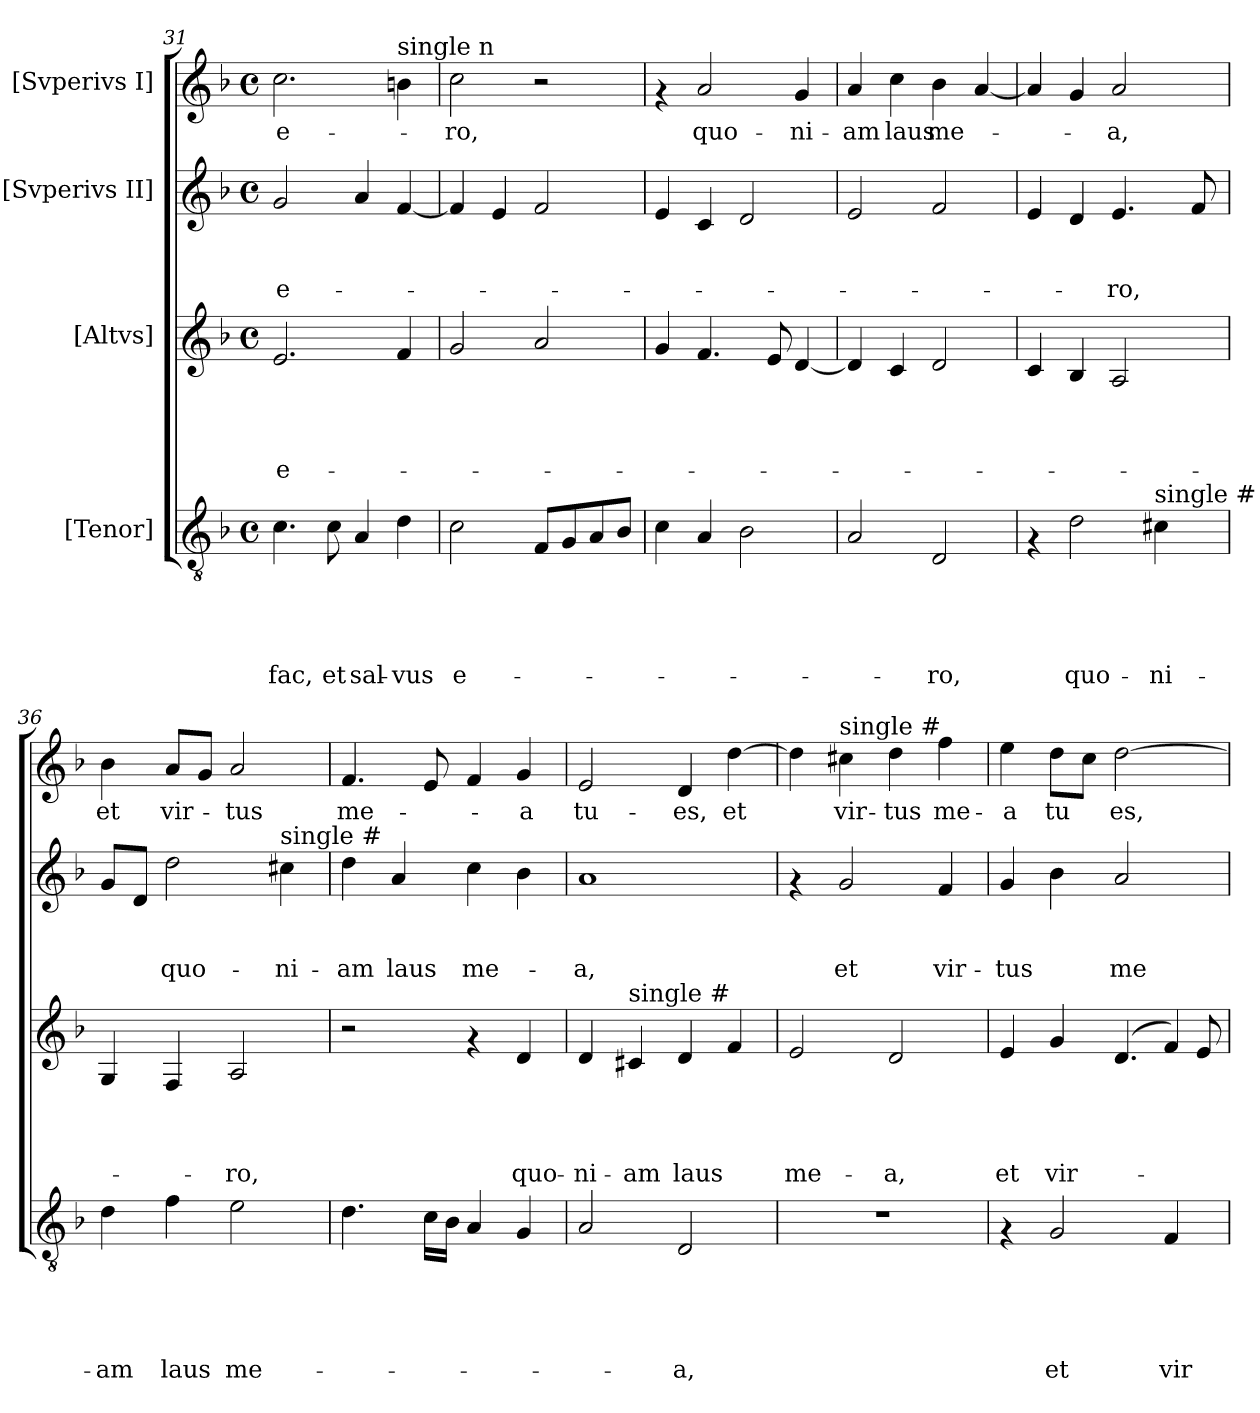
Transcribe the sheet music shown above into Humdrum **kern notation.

**kern	**text	**text	**text	**text	**text	**kern	**text	**text	**text	**text	**kern	**text	**text	**text	**kern	**text
*part4	*part4	*part4	*part4	*part4	*part4	*part3	*part3	*part3	*part3	*part3	*part2	*part2	*part2	*part2	*part1	*part1
*staff4	*staff4	*staff4	*staff4	*staff4	*staff4	*staff3	*staff3	*staff3	*staff3	*staff3	*staff2	*staff2	*staff2	*staff2	*staff1	*staff1
*I"[Tenor]	*	*	*	*	*	*I"[Altvs]	*	*	*	*	*I"[Svperivs II]	*	*	*	*I"[Svperivs I]	*
*clefGv2	*	*	*	*	*	*clefG2	*	*	*	*	*clefG2	*	*	*	*clefG2	*
*k[b-]	*	*	*	*	*	*k[b-]	*	*	*	*	*k[b-]	*	*	*	*k[b-]	*
*F:	*	*	*	*	*	*F:	*	*	*	*	*F:	*	*	*	*F:	*
*M4/4	*	*	*	*	*	*M4/4	*	*	*	*	*M4/4	*	*	*	*M4/4	*
*met(c)	*	*	*	*	*	*met(c)	*	*	*	*	*met(c)	*	*	*	*met(c)	*
=31	=31	=31	=31	=31	=31	=31	=31	=31	=31	=31	=31	=31	=31	=31	=31	=31
!	!	!	!	!	!LO:LY:b	!	!	!	!	!LO:LY:b	!	!	!	!LO:LY:b	!	!LO:LY:b
4.c\	.	.	.	.	fac,	2.e/	.	.	.	e-	2g/	.	.	e-	2.cc\	e-
!	!	!	!	!	!LO:LY:b	!	!	!	!	!	!	!	!	!	!	!
8c\	.	.	.	.	et	.	.	.	.	.	.	.	.	.	.	.
!	!	!	!	!	!LO:LY:b	!	!	!	!	!	!	!	!	!	!	!
4A/	.	.	.	.	sal-	.	.	.	.	.	4a/	.	.	.	.	.
!	!	!	!	!	!	!	!	!	!	!	!	!	!	!	!LO:TX:a:t=single n	!
!	!	!	!	!	!LO:LY:b	!	!	!	!	!	!	!	!	!	!	!
4d\	.	.	.	.	-vus	4f/	.	.	.	.	[<4f/	.	.	.	4b\	.
=32	=32	=32	=32	=32	=32	=32	=32	=32	=32	=32	=32	=32	=32	=32	=32	=32
!	!	!	!	!	!LO:LY:b	!	!	!	!	!	!	!	!	!	!	!LO:LY:b
2c\	.	.	.	.	e-	2g/	.	.	.	.	4f/]	.	.	.	2cc\	-ro,
.	.	.	.	.	.	.	.	.	.	.	4e/	.	.	.	.	.
8F/L	.	.	.	.	.	2a/	.	.	.	.	2f/	.	.	.	2r	.
8G/	.	.	.	.	.	.	.	.	.	.	.	.	.	.	.	.
8A/	.	.	.	.	.	.	.	.	.	.	.	.	.	.	.	.
8B-/J	.	.	.	.	.	.	.	.	.	.	.	.	.	.	.	.
!!LO:PB:g=z
=33	=33	=33	=33	=33	=33	=33	=33	=33	=33	=33	=33	=33	=33	=33	=33	=33
4c\	.	.	.	.	.	4g/	.	.	.	.	4e/	.	.	.	4rf	.
!	!	!	!	!	!	!	!	!	!	!	!	!	!	!	!	!LO:LY:b
4A/	.	.	.	.	.	4.f/	.	.	.	.	4c/	.	.	.	2a/	quo-
2B-\	.	.	.	.	.	.	.	.	.	.	2d/	.	.	.	.	.
.	.	.	.	.	.	8e/	.	.	.	.	.	.	.	.	.	.
!	!	!	!	!	!	!	!	!	!	!	!	!	!	!	!	!LO:LY:b
.	.	.	.	.	.	[<4d/	.	.	.	.	.	.	.	.	4g/	-ni-
=34	=34	=34	=34	=34	=34	=34	=34	=34	=34	=34	=34	=34	=34	=34	=34	=34
!	!	!	!	!	!	!	!	!	!	!	!	!	!	!	!	!LO:LY:b
2A/	.	.	.	.	.	4d/]	.	.	.	.	2e/	.	.	.	4a/	-am
!	!	!	!	!	!	!	!	!	!	!	!	!	!	!	!	!LO:LY:b
.	.	.	.	.	.	4c/	.	.	.	.	.	.	.	.	4cc\	laus
!	!	!	!	!	!LO:LY:b	!	!	!	!	!	!	!	!	!	!	!LO:LY:b
2D/	.	.	.	.	-ro,	2d/	.	.	.	.	2f/	.	.	.	4b-\	me-
.	.	.	.	.	.	.	.	.	.	.	.	.	.	.	[<4a/	.
=35	=35	=35	=35	=35	=35	=35	=35	=35	=35	=35	=35	=35	=35	=35	=35	=35
4rF	.	.	.	.	.	4c/	.	.	.	.	4e/	.	.	.	4a/]	.
!	!	!	!	!	!LO:LY:b	!	!	!	!	!	!	!	!	!	!	!
2d\	.	.	.	.	quo-	4B-/	.	.	.	.	4d/	.	.	.	4g/	.
!	!	!	!	!	!	!	!	!	!	!	!	!	!	!LO:LY:b	!	!LO:LY:b
.	.	.	.	.	.	2A/	.	.	.	.	4.e/	.	.	-ro,	2a/	-a,
!LO:TX:a:t=single #	!	!	!	!	!	!	!	!	!	!	!	!	!	!	!	!
!	!	!	!	!	!LO:LY:b	!	!	!	!	!	!	!	!	!	!	!
4c#\	.	.	.	.	-ni-	.	.	.	.	.	.	.	.	.	.	.
.	.	.	.	.	.	.	.	.	.	.	8f/	.	.	.	.	.
=36	=36	=36	=36	=36	=36	=36	=36	=36	=36	=36	=36	=36	=36	=36	=36	=36
!	!	!	!	!	!LO:LY:b	!	!	!	!	!	!	!	!	!	!	!LO:LY:b
4d\	.	.	.	.	-am	4G/	.	.	.	.	8g/L	.	.	.	4b-\	et
.	.	.	.	.	.	.	.	.	.	.	8d/J	.	.	.	.	.
!	!	!	!	!	!LO:LY:b	!	!	!	!	!	!	!	!	!LO:LY:b	!	!LO:LY:b
4f\	.	.	.	.	laus	4F/	.	.	.	.	2dd\	.	.	quo-	8a/L	vir-
.	.	.	.	.	.	.	.	.	.	.	.	.	.	.	8g/J	.
!	!	!	!	!	!LO:LY:b	!	!	!	!	!LO:LY:b	!	!	!	!	!	!LO:LY:b
2e\	.	.	.	.	me-	2A/	.	.	.	-ro,	.	.	.	.	2a/	-tus
!	!	!	!	!	!	!	!	!	!	!	!LO:TX:a:t=single #	!	!	!	!	!
!	!	!	!	!	!	!	!	!	!	!	!	!	!	!LO:LY:b	!	!
.	.	.	.	.	.	.	.	.	.	.	4cc#\	.	.	-ni-	.	.
=37	=37	=37	=37	=37	=37	=37	=37	=37	=37	=37	=37	=37	=37	=37	=37	=37
!	!	!	!	!	!	!	!	!	!	!	!	!	!	!LO:LY:b	!	!LO:LY:b
4.d\	.	.	.	.	.	2r	.	.	.	.	4dd\	.	.	-am	4.f/	me-
!	!	!	!	!	!	!	!	!	!	!	!	!	!	!LO:LY:b	!	!
.	.	.	.	.	.	.	.	.	.	.	4a/	.	.	laus	.	.
16c\LL	.	.	.	.	.	.	.	.	.	.	.	.	.	.	8e/	.
16B-\JJ	.	.	.	.	.	.	.	.	.	.	.	.	.	.	.	.
!	!	!	!	!	!	!	!	!	!	!	!	!	!	!LO:LY:b	!	!
4A/	.	.	.	.	.	4rf	.	.	.	.	4cc\	.	.	me-	4f/	.
!	!	!	!	!	!	!	!	!	!	!LO:LY:b	!	!	!	!	!	!LO:LY:b
4G/	.	.	.	.	.	4d/	.	.	.	quo-	4b-\	.	.	.	4g/	-a
=38	=38	=38	=38	=38	=38	=38	=38	=38	=38	=38	=38	=38	=38	=38	=38	=38
!	!	!	!	!	!	!	!	!	!	!LO:LY:b	!	!	!	!LO:LY:b	!	!LO:LY:b
2A/	.	.	.	.	.	4d/	.	.	.	-ni-	1a	.	.	-a,	2e/	tu-
!	!	!	!	!	!	!LO:TX:a:t=single #	!	!	!	!	!	!	!	!	!	!
!	!	!	!	!	!	!	!	!	!	!LO:LY:b	!	!	!	!	!	!
.	.	.	.	.	.	4c#/	.	.	.	-am	.	.	.	.	.	.
!	!	!	!	!	!LO:LY:b	!	!	!	!	!LO:LY:b	!	!	!	!	!	!LO:LY:b
2D/	.	.	.	.	-a,	4d/	.	.	.	laus	.	.	.	.	4d/	-es,
!	!	!	!	!	!	!	!	!	!	!	!	!	!	!	!	!LO:LY:b
.	.	.	.	.	.	4f/	.	.	.	.	.	.	.	.	[<4dd\	et
!!LO:LB:g=z
=39	=39	=39	=39	=39	=39	=39	=39	=39	=39	=39	=39	=39	=39	=39	=39	=39
!	!	!	!	!	!	!	!	!	!	!LO:LY:b	!	!	!	!	!	!
1r	.	.	.	.	.	2e/	.	.	.	me-	4rf	.	.	.	4dd\]	.
!	!	!	!	!	!	!	!	!	!	!	!	!	!	!	!LO:TX:a:t=single #	!
!	!	!	!	!	!	!	!	!	!	!	!	!	!	!LO:LY:b	!	!LO:LY:b
.	.	.	.	.	.	.	.	.	.	.	2g/	.	.	et	4cc#\	vir-
!	!	!	!	!	!	!	!	!	!	!LO:LY:b	!	!	!	!	!	!LO:LY:b
.	.	.	.	.	.	2d/	.	.	.	-a,	.	.	.	.	4dd\	-tus
!	!	!	!	!	!	!	!	!	!	!	!	!	!	!LO:LY:b	!	!LO:LY:b
.	.	.	.	.	.	.	.	.	.	.	4f/	.	.	vir-	4ff\	me-
=40	=40	=40	=40	=40	=40	=40	=40	=40	=40	=40	=40	=40	=40	=40	=40	=40
!	!	!	!	!	!	!	!	!	!	!LO:LY:b	!	!	!	!LO:LY:b	!	!LO:LY:b
*	*	*	*	*	*	*^	*	*	*	*	*	*	*	*	*	*
4rF	.	.	.	.	.	4e/	2.ryy	.	.	.	et	4g/	.	.	-tus	4ee\	-a
!	!	!	!	!	!LO:LY:b	!	!	!	!	!	!LO:LY:b	!	!	!	!	!	!LO:LY:b
2G/	.	.	.	.	et	4g/	.	.	.	.	vir-	4b-\	.	.	.	8dd\L	tu
.	.	.	.	.	.	.	.	.	.	.	.	.	.	.	.	8cc\J	.
!	!	!	!	!	!	!	!	!	!	!	!	!	!	!	!LO:LY:b	!	!LO:LY:b
.	.	.	.	.	.	(4.d/	.	.	.	.	.	2a/	.	.	me-	[>2dd\	es,
!	!	!	!	!	!LO:LY:b	!	!	!	!	!	!	!	!	!	!	!	!
4F/	.	.	.	.	vir-	.	4f/)	.	.	.	.	.	.	.	.	.	.
.	.	.	.	.	.	8e>/	.	.	.	.	.	.	.	.	.	.	.
*	*	*	*	*	*	*v	*v	*	*	*	*	*	*	*	*	*	*
=	=	=	=	=	=	=	=	=	=	=	=	=	=	=	=	=
*-	*-	*-	*-	*-	*-	*-	*-	*-	*-	*-	*-	*-	*-	*-	*-	*-
